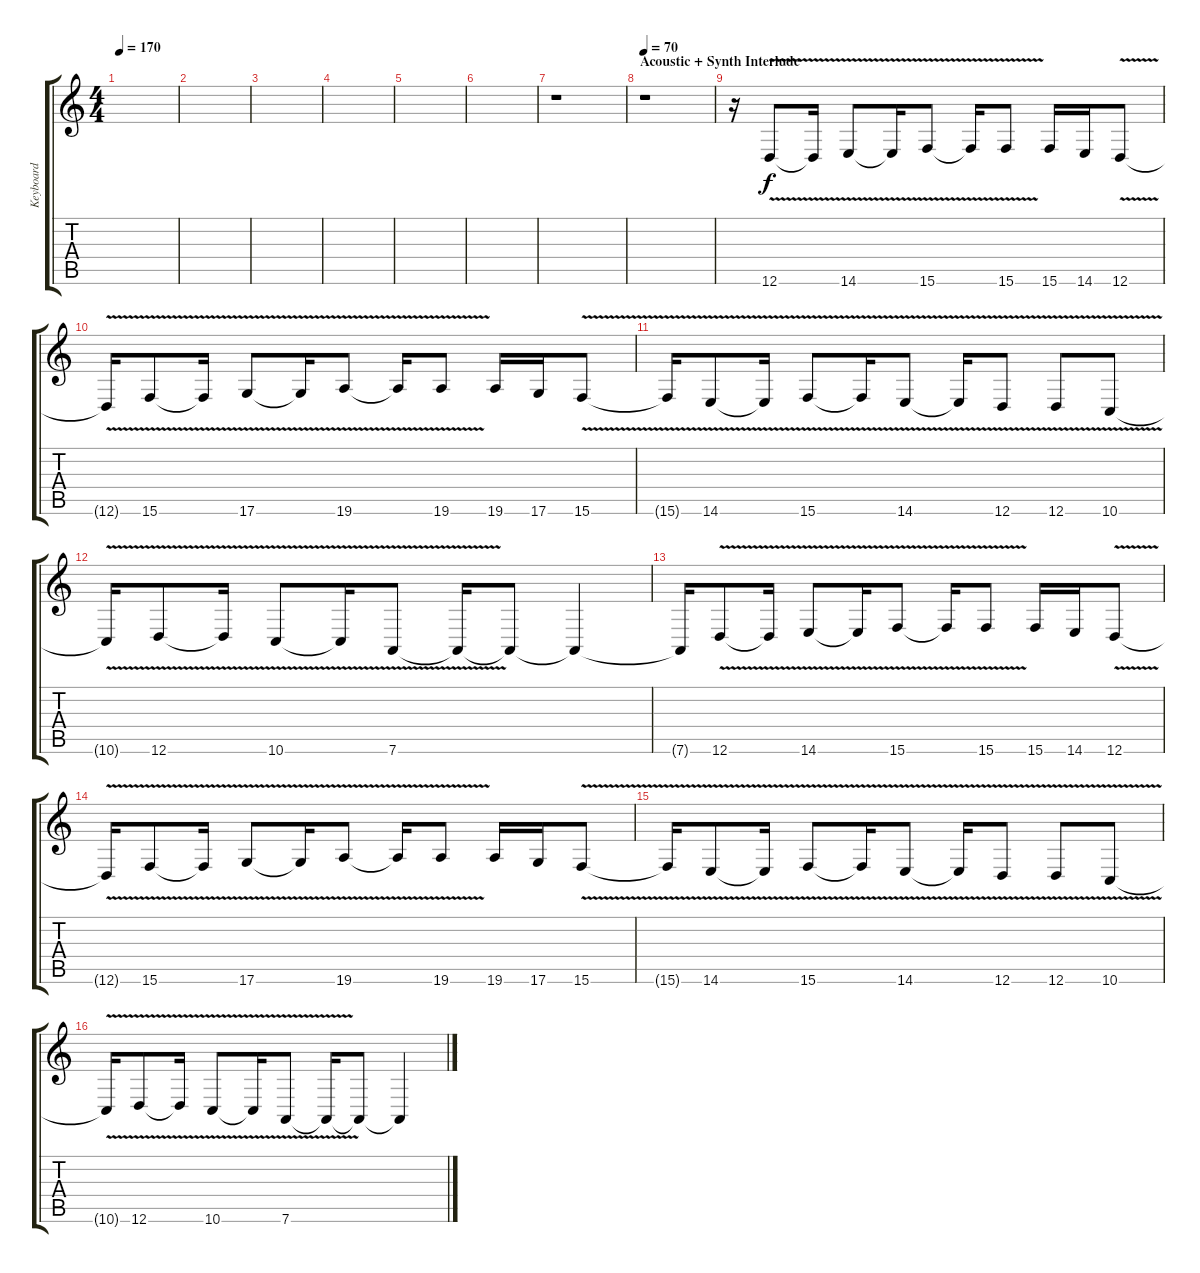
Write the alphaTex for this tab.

\track ("Keyboard" "Keyboard") {instrument stringensemble1}
\staff {score tabs}
\tuning (D4 A3 F3 C3 G2 D2) {hide}
\ts (4 4)
\tempo 170
\clef g2
\ks c
|
|
|
|
|
|
r.1 |
\section ("" "Acoustic + Synth Interlude")
\tempo 70
r.1{volume 10 instrument fx7echoes} |
r.16 12.6{v}.8 12.6{t}.16 14.6{v}.8 14.6{t}.16 15.6{v}.8 15.6{t}.16 15.6{v}.8 15.6.16 14.6.16 12.6{v}.8 |
12.6{t}.16 15.6{v}.8 15.6{t}.16 17.6{v}.8 17.6{t}.16 19.6{v}.8 19.6{t}.16 19.6{v}.8 19.6.16 17.6.16 15.6{v}.8 |
15.6{t}.16 14.6{v}.8 14.6{t}.16 15.6{v}.8 15.6{t}.16 14.6{v}.8 14.6{t}.16 12.6{v}.8 12.6{v}.8 10.6{v}.8 |
10.6{t}.16 12.6{v}.8 12.6{t}.16 10.6{v}.8 10.6{t}.16 7.6{v}.8 7.6{t}.16 7.6{t}.8 7.6{t}.4 |
7.6{t}.16 12.6{v}.8 12.6{t}.16 14.6{v}.8 14.6{t}.16 15.6{v}.8 15.6{t}.16 15.6{v}.8 15.6.16 14.6.16 12.6{v}.8 |
12.6{t}.16 15.6{v}.8 15.6{t}.16 17.6{v}.8 17.6{t}.16 19.6{v}.8 19.6{t}.16 19.6{v}.8 19.6.16 17.6.16 15.6{v}.8 |
15.6{t}.16 14.6{v}.8 14.6{t}.16 15.6{v}.8 15.6{t}.16 14.6{v}.8 14.6{t}.16 12.6{v}.8 12.6{v}.8 10.6{v}.8 |
10.6{t}.16 12.6{v}.8 12.6{t}.16 10.6{v}.8 10.6{t}.16 7.6{v}.8 7.6{t}.16 7.6{t}.8 7.6{t}.4
